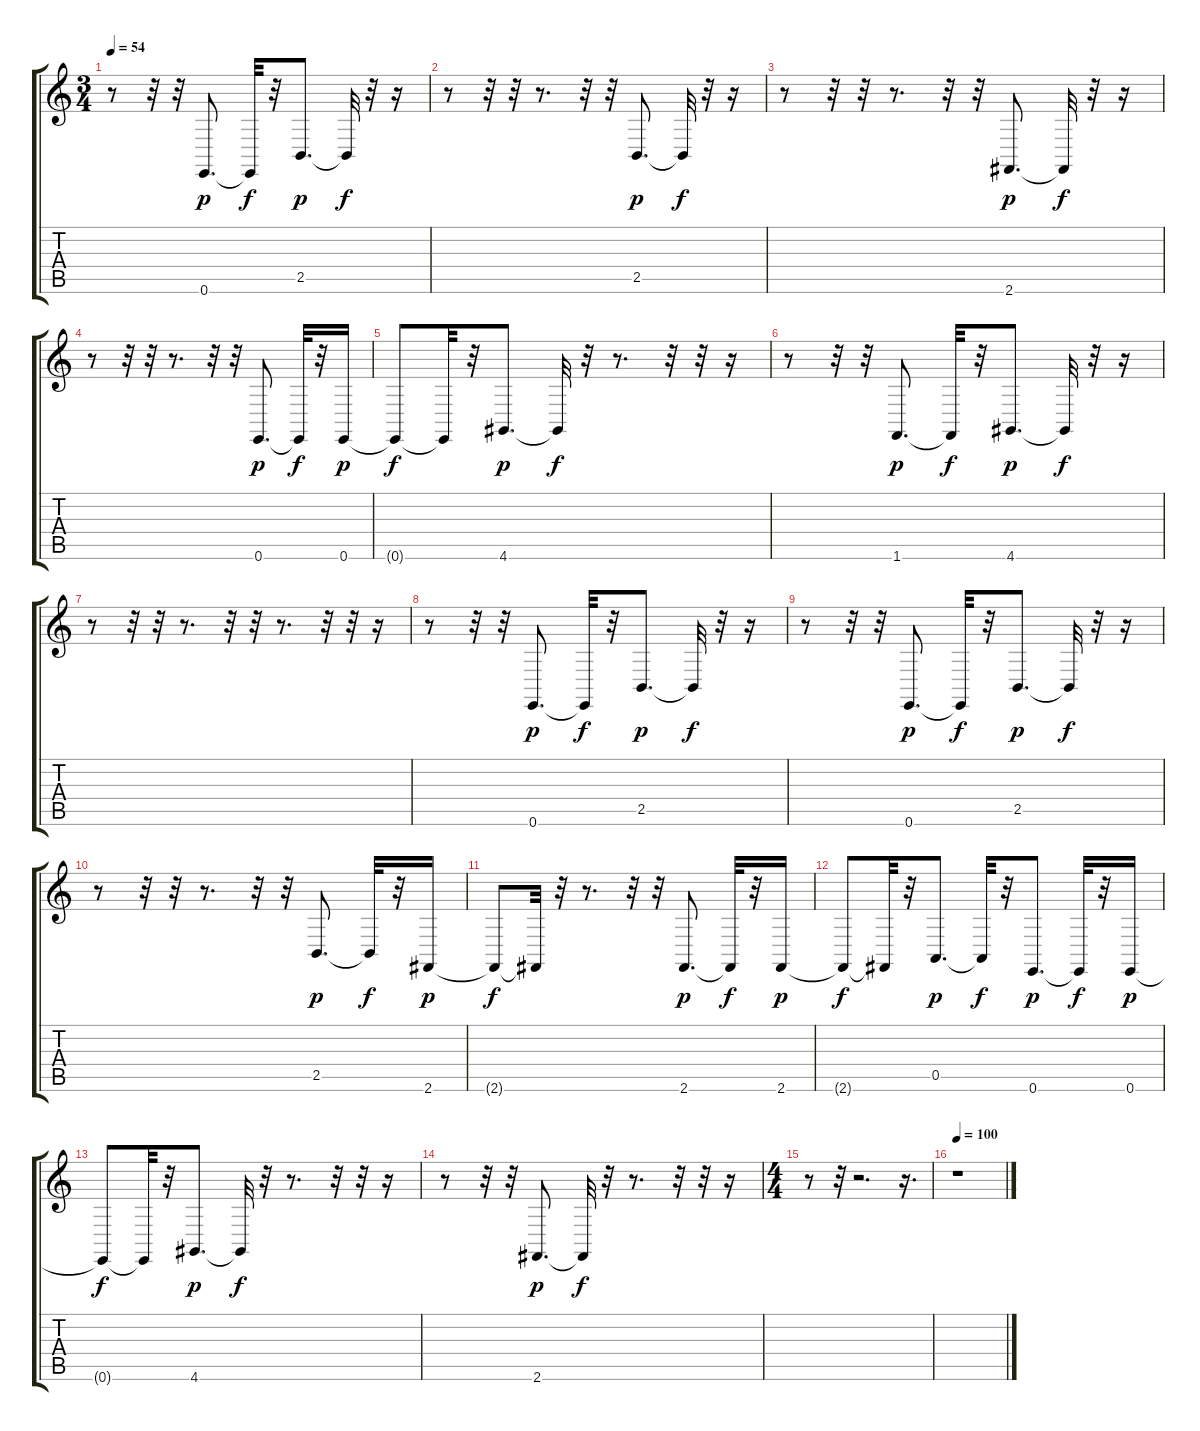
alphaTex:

\track "" {instrument stringensemble1}
\staff {score tabs}
\tuning (E4 B3 G3 D3 A2 E2) {hide}
\ts (3 4)
\tempo 54
\clef g2
\ks c
r.8{dy f} r.32 r.32 0.6.8{d dy p} 0.6{t}.32{dy f} r.32 2.5.8{d dy p} 2.5{t}.32{dy f} r.32 r.16 |
r.8 r.32 r.32 r.8{d} r.32 r.32 2.5.8{d dy p} 2.5{t}.32{dy f} r.32 r.16 |
r.8 r.32 r.32 r.8{d} r.32 r.32 2.6.8{d dy p} 2.6{t}.32{dy f} r.32 r.16 |
r.8 r.32 r.32 r.8{d} r.32 r.32 0.6.8{d dy p} 0.6{t}.32{dy f} r.32 0.6.16{dy p} |
0.6{t}.8{dy f} 0.6{t}.32 r.32 4.6.8{d dy p} 4.6{t}.32{dy f} r.32 r.8{d} r.32 r.32 r.16 |
r.8 r.32 r.32 1.6.8{d dy p} 1.6{t}.32{dy f} r.32 4.6.8{d dy p} 4.6{t}.32{dy f} r.32 r.16 |
r.8 r.32 r.32 r.8{d} r.32 r.32 r.8{d} r.32 r.32 r.16 |
r.8 r.32 r.32 0.6.8{d dy p} 0.6{t}.32{dy f} r.32 2.5.8{d dy p} 2.5{t}.32{dy f} r.32 r.16 |
r.8 r.32 r.32 0.6.8{d dy p} 0.6{t}.32{dy f} r.32 2.5.8{d dy p} 2.5{t}.32{dy f} r.32 r.16 |
r.8 r.32 r.32 r.8{d} r.32 r.32 2.5.8{d dy p} 2.5{t}.32{dy f} r.32 2.6.16{dy p} |
2.6{t}.8{dy f} 2.6{t}.32 r.32 r.8{d} r.32 r.32 2.6.8{d dy p} 2.6{t}.32{dy f} r.32 2.6.16{dy p} |
2.6{t}.8{dy f} 2.6{t}.32 r.32 0.5.8{d dy p} 0.5{t}.32{dy f} r.32 0.6.8{d dy p} 0.6{t}.32{dy f} r.32 0.6.16{dy p} |
0.6{t}.8{dy f} 0.6{t}.32 r.32 4.6.8{d dy p} 4.6{t}.32{dy f} r.32 r.8{d} r.32 r.32 r.16 |
r.8 r.32 r.32 2.6.8{d dy p} 2.6{t}.32{dy f} r.32 r.8{d} r.32 r.32 r.16 |
\ts (4 4)
r.8 r.32 r.2{d} r.16{d} |
\tempo 100
r.1
